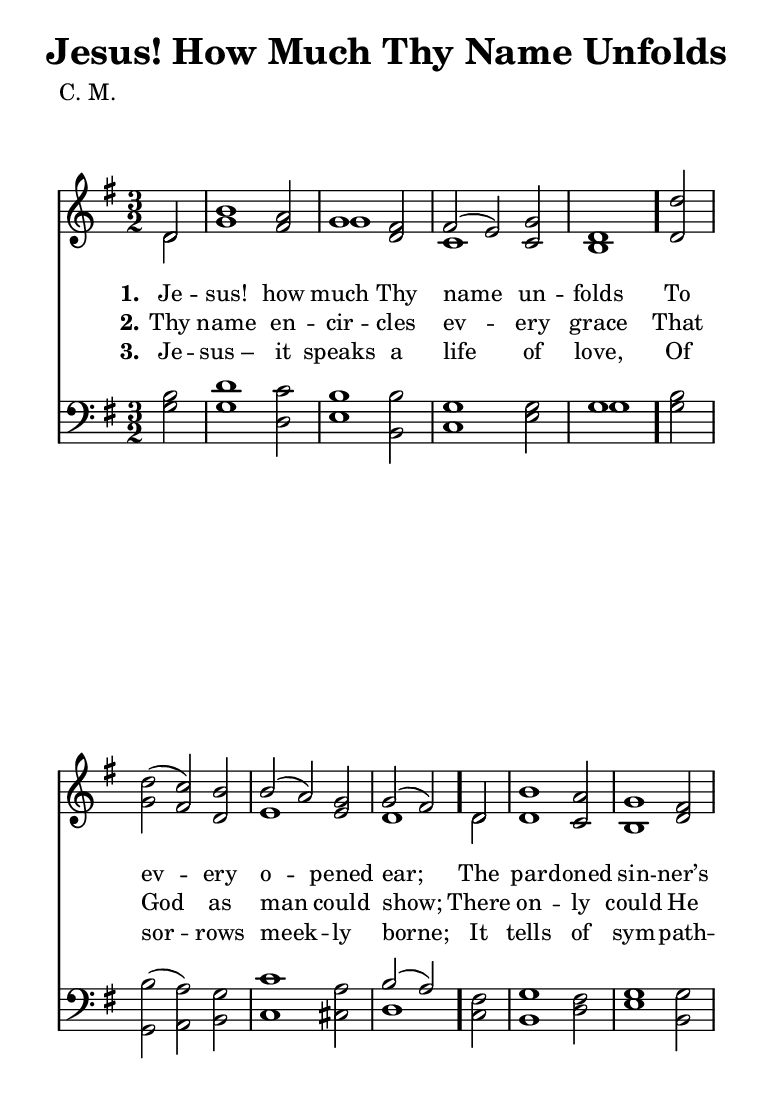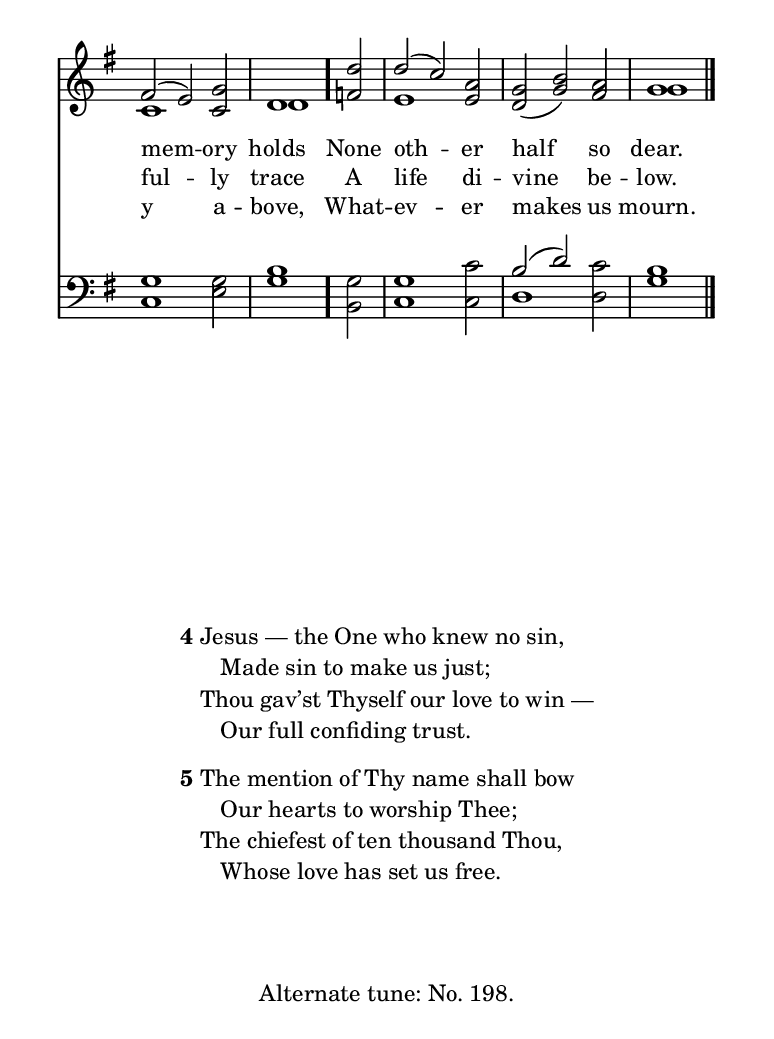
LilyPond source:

\include "common/global.ily"
\paper {
  \include "common/paper.ily"
  ragged-last-bottom = ##t
  system-count = #(cond (is-eogsized 2) (#t #f))
  system-system-spacing.padding = 11
}

\header{
  hymnnumber = "165"
  title = "Jesus! How Much Thy Name Unfolds"
  tunename = "Belmont" % from Metrical Index of Tunes
  meter = "C. M."
  poet = ""
  composer = ""
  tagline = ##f
}

global = {
  \include "common/overrides.ily"
  \override Staff.TimeSignature.style = #'numbered
  \time 3/2
  \override Score.MetronomeMark.transparent = ##t % hide all fermata changes too
  \tempo 2=90
  \key g \major
  \partial 2
  \autoBeamOff
}

notesSoprano = {
\global
\relative c' {

  d2 | b'1 a2 | g1 fis2 | fis( e) g | d1
  d'2 | d( c) b | b( a) g | g( fis)
  d2 | b'1 a2 | g1 fis2 | fis( e) g | d1
  d'2 | d( c) a | g( b) a | g1

  \bar "|."

}
}

notesAlto = {
\global
\relative e' {

  d2 | g1 fis2 | g1 d2 | c1 c2 | b1
  d2 | g( fis) d | e1 e2 | d1
  d2 | d1 c2 b1 d2 | c1 c2 | d1
  f2 | e1 e2 | d( g) fis | g1

}
}

notesTenor = {
\global
\relative a {

  b2 | d1 c2 b1 b2 | g1 g2 | g1
  b2 | b( a) g | c1 a2 | b( a)
  fis2 | g1 fis2 g1 g2 | g1 g2 | b1
  g2 | g1 c2 | b( d) c | b1

}
}

notesBass = {
\global
\relative f {

  g2 | g1 d2 | e1 b2 | c1 e2 | g1
  g2 | g,( a) b | c1 cis2 | d1
  c2 | b1 d2 | e1 b2 | c1 e2 | g1
  b,2 | c1 c2 | d1 d2 | g1

}
}

wordsA = \lyricmode {
\set stanza = "1."

Je -- sus! how much Thy name un -- folds \bar "."
To ev -- ery o -- pened ear; \bar "."
The par -- doned sin -- ner’s mem -- ory holds \bar "."
None oth -- er half so dear. \bar "."

}

wordsB = \lyricmode {
\set stanza = "2."

Thy name en -- cir -- cles ev -- ery grace
That God as man could show;
There on -- ly could He ful -- ly trace
A life di -- vine be -- low.

}

wordsC = \lyricmode {
\set stanza = "3."

Je -- sus_– it speaks a life of love,
Of sor -- rows meek -- ly borne;
It tells of sym -- path -- y a -- bove,
What -- ev -- er makes us mourn.

}

wordsD = \markuplist {

\line { Jesus — the One who knew no sin, }
\line { { \hspace #2 } Made sin to make us just; }
\line { Thou gav’st Thyself our love to win — }
\line { { \hspace #2 } Our full confiding trust. }

}

wordsE = \markuplist {

\line { The mention of Thy name shall bow }
\line { { \hspace #2 } Our hearts to worship Thee; }
\line { The chiefest of ten thousand Thou, }
\line { { \hspace #2 } Whose love has set us free. }

}

\score {
  \context ChoirStaff <<
    \context Staff = upper <<
      \set Staff.autoBeaming = ##f
      \set ChoirStaff.systemStartDelimiter = #'SystemStartBar
      \set ChoirStaff.printPartCombineTexts = ##f
      \partcombine #'(2 . 9) \notesSoprano \notesAlto
      \context NullVoice = sopranos { \voiceOne << \notesSoprano >> }
      \context Lyrics = one   \lyricsto sopranos \wordsA
      \context Lyrics = two   \lyricsto sopranos \wordsB
      \context Lyrics = three \lyricsto sopranos \wordsC
    >>
    \context Staff = men <<
      \set Staff.autoBeaming = ##f
      \clef bass
      \set ChoirStaff.printPartCombineTexts = ##f
      \partcombine #'(2 . 9) \notesTenor \notesBass
    >>
  >>
  \layout {
    \include "common/layout.ily"
  }
  \midi{
    \include "common/midi.ily"
  }
}

\noPageBreak

\markup { \fill-line { \column {
  \line{ \bold 4 \column { \wordsD } } \combine \null \vspace #0.4
  \line{ \bold 5 \column { \wordsE } } \combine \null \vspace #0.4
} } }

\noPageBreak

\markup { \vspace #4 \fill-line { \raise #2 \line { Alternate tune: No. 198. } } }

\version "2.19.49"  % necessary for upgrading to future LilyPond versions.

% vi:set et ts=2 sw=2 ai nocindent syntax=lilypond:
